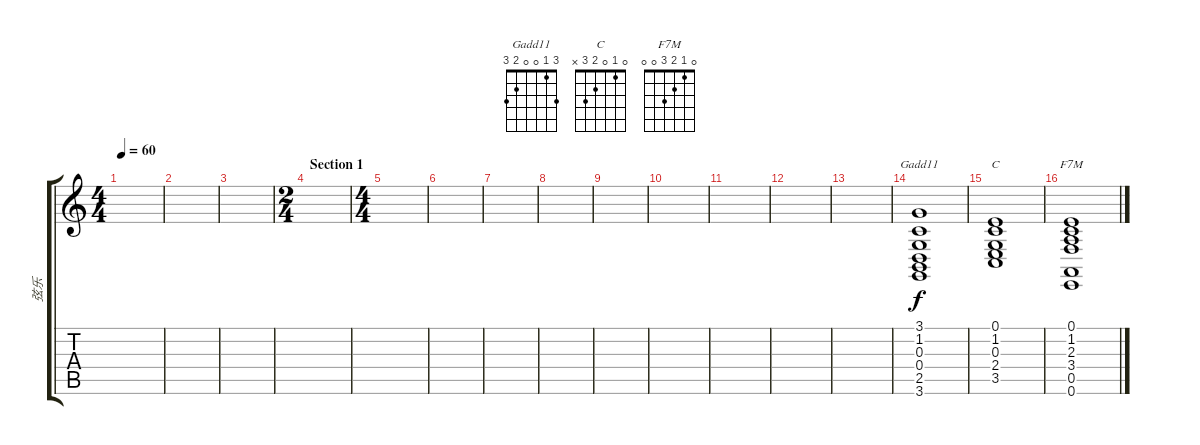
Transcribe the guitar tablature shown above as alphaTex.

\track ("弦乐" "弦乐") {instrument stringensemble1}
\staff {score tabs}
\tuning (E4 B3 G3 D3 A2 E2) {hide}
\chord ("Gadd11" 3 1 0 0 2 3)
\chord ("C" 0 1 0 2 3 x)
\chord ("F7M" 0 1 2 3 0 0)
\ts (4 4)
\tempo 60
\clef g2
\ks c
|
|
|
\ts (2 4)
\section ("" "Section 1")
|
\ts (4 4)
|
|
|
|
|
|
|
|
|
(3.1 1.2 0.3 0.4 2.5 3.6).1{ch "Gadd11"} |
(0.1 1.2 0.3 2.4 3.5).1{ch "C"} |
(0.1 1.2 2.3 3.4 0.5 0.6).1{ch "F7M"}
